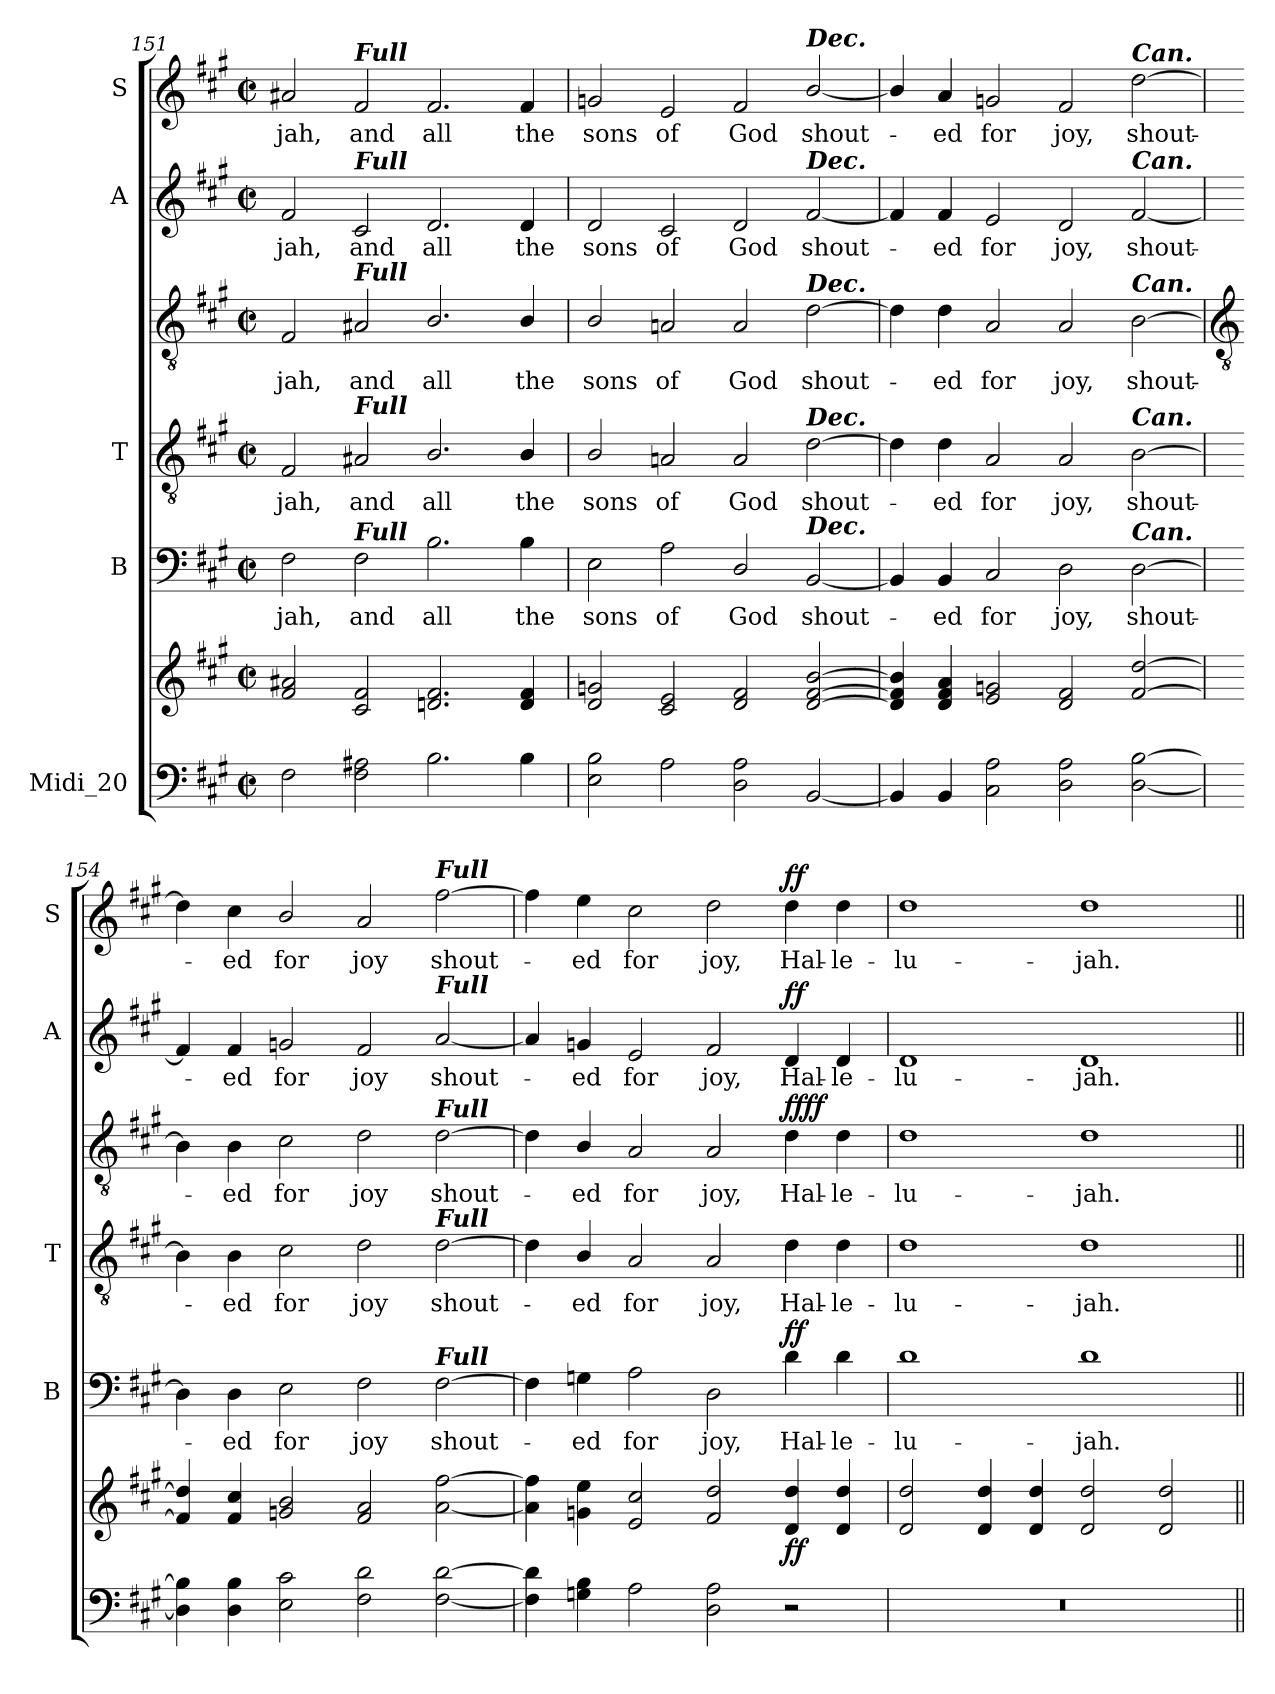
**kern	**kern	**dynam	**kern	**text	**dynam	**kern	**text	**kern	**text	**dynam	**kern	**text	**dynam	**kern	**text	**dynam
*part5	*part5	*part5	*part4	*part4	*part4	*part3	*part3	*part3	*part3	*part3	*part2	*part2	*part2	*part1	*part1	*part1
*staff7	*staff6	*staff6/7	*staff5	*staff5	*staff5	*staff4	*staff4	*staff3	*staff3	*staff3/4	*staff2	*staff2	*staff2	*staff1	*staff1	*staff1
*I"Midi_20	*	*	*I"B	*	*	*I"T	*	*	*	*	*I"A	*	*	*I"S	*	*
*	*	*	*I'B	*	*	*I'T	*	*	*	*	*I'A	*	*	*I'S	*	*
*clefF4	*clefG2	*	*clefF4	*	*	*clefGv2	*	*clefGv2	*	*	*clefG2	*	*	*clefG2	*	*
*k[f#c#g#]	*k[f#c#g#]	*	*k[f#c#g#]	*	*	*k[f#c#g#]	*	*k[f#c#g#]	*	*	*k[f#c#g#]	*	*	*k[f#c#g#]	*	*
*A:	*A:	*	*A:	*	*	*A:	*	*A:	*	*	*A:	*	*	*A:	*	*
*M4/2	*M4/2	*	*M4/2	*	*	*M4/2	*	*M4/2	*	*	*M4/2	*	*	*M4/2	*	*
*met(c|)	*met(c|)	*	*met(c|)	*	*	*met(c|)	*	*met(c|)	*	*	*met(c|)	*	*	*met(c|)	*	*
=151	=151	=151	=151	=151	=151	=151	=151	=151	=151	=151	=151	=151	=151	=151	=151	=151
*	*^	*	*	*	*	*	*	*	*	*	*	*	*	*	*	*
!	!	!	!	!	!LO:LY:b	!	!	!LO:LY:b	!	!LO:LY:b	!	!	!LO:LY:b	!	!	!LO:LY:b	!
2F#	2f# 2a#X	0ryy	.	2F#	-jah,	.	2F#	-jah,	2F#	-jah,	.	2f#	jah,	.	2a#X	-jah,	.
!	!	!	!	!	!	!	!	!	!	!	!	!	!	!	!LO:TX:a:Bi:t=Full	!	!
!	!	!	!	!	!	!	!	!	!	!	!	!LO:TX:a:Bi:t=Full	!	!	!	!	!
!	!	!	!	!	!	!	!	!	!LO:TX:a:Bi:t=Full	!	!	!	!	!	!	!	!
!	!	!	!	!	!	!	!LO:TX:a:Bi:t=Full	!	!	!	!	!	!	!	!	!	!
!	!	!	!	!LO:TX:a:Bi:t=Full	!	!	!	!	!	!	!	!	!	!	!	!	!
!	!	!	!	!	!LO:LY:b	!	!	!LO:LY:b	!	!LO:LY:b	!	!	!LO:LY:b	!	!	!LO:LY:b	!
2F# 2A#X	2c# 2f#	.	.	2F#	and	.	2A#X	and	2A#X	and	.	2c#	and	.	2f#	and	.
!	!	!	!	!	!LO:LY:b	!	!	!LO:LY:b	!	!LO:LY:b	!	!	!LO:LY:b	!	!	!LO:LY:b	!
2.B	2.dn 2.f#	.	.	2.B	all	.	2.B/	all	2.B/	all	.	2.d	all	.	2.f#	all	.
!	!	!	!	!	!LO:LY:b	!	!	!LO:LY:b	!	!LO:LY:b	!	!	!LO:LY:b	!	!	!LO:LY:b	!
4B	4d 4f#	.	.	4B	the	.	4B/	the	4B/	the	.	4d	the	.	4f#	the	.
=152	=152	=152	=152	=152	=152	=152	=152	=152	=152	=152	=152	=152	=152	=152	=152	=152	=152
!	!	!	!	!	!LO:LY:b	!	!	!LO:LY:b	!	!LO:LY:b	!	!	!LO:LY:b	!	!	!LO:LY:b	!
2E 2B	2d 2gn	0ryy	.	2E	sons	.	2B/	sons	2B/	sons	.	2d	sons	.	2gn	sons	.
!	!	!	!	!	!LO:LY:b	!	!	!LO:LY:b	!	!LO:LY:b	!	!	!LO:LY:b	!	!	!LO:LY:b	!
2A	2c# 2e	.	.	2A	of	.	2An	of	2An	of	.	2c#	of	.	2e	of	.
!	!	!	!	!	!LO:LY:b	!	!	!LO:LY:b	!	!LO:LY:b	!	!	!LO:LY:b	!	!	!LO:LY:b	!
2D 2A	2d 2f#	.	.	2D/	God	.	2A	God	2A	God	.	2d	God	.	2f#	God	.
!	!	!	!	!	!	!	!	!	!	!	!	!	!	!	!LO:TX:a:Bi:t=Dec.	!	!
!	!	!	!	!	!	!	!	!	!	!	!	!LO:TX:a:Bi:t=Dec.	!	!	!	!	!
!	!	!	!	!	!	!	!	!	!LO:TX:a:Bi:t=Dec.	!	!	!	!	!	!	!	!
!	!	!	!	!	!	!	!LO:TX:a:Bi:t=Dec.	!	!	!	!	!	!	!	!	!	!
!	!	!	!	!LO:TX:a:Bi:t=Dec.	!	!	!	!	!	!	!	!	!	!	!	!	!
!	!	!	!	!	!LO:LY:b	!	!	!LO:LY:b	!	!LO:LY:b	!	!	!LO:LY:b	!	!	!LO:LY:b	!
[2BB	[2d/ [2f#/ [2b/	.	.	[2BB	shout-	.	[2d	shout-	[2d	shout-	.	[2f#/	shout-	.	[2b/	shout-	.
=153	=153	=153	=153	=153	=153	=153	=153	=153	=153	=153	=153	=153	=153	=153	=153	=153	=153
4BB]	4d/] 4f#/] 4b/]	0ryy	.	4BB]	.	.	4d]	.	4d]	.	.	4f#/]	.	.	4b/]	.	.
!	!	!	!	!	!LO:LY:b	!	!	!LO:LY:b	!	!LO:LY:b	!	!	!LO:LY:b	!	!	!LO:LY:b	!
4BB	4d 4f# 4a	.	.	4BB	ed	.	4d	ed	4d	ed	.	4f#	ed	.	4a	ed	.
!	!	!	!	!	!LO:LY:b	!	!	!LO:LY:b	!	!LO:LY:b	!	!	!LO:LY:b	!	!	!LO:LY:b	!
2C# 2A	2e 2gn	.	.	2C#	for	.	2A	for	2A	for	.	2e	for	.	2gn	for	.
!	!	!	!	!	!LO:LY:b	!	!	!LO:LY:b	!	!LO:LY:b	!	!	!LO:LY:b	!	!	!LO:LY:b	!
2D 2A	2d 2f#	.	.	2D	joy,	.	2A	joy,	2A	joy,	.	2d	joy,	.	2f#	joy,	.
!	!	!	!	!	!	!	!	!	!	!	!	!	!	!	!LO:TX:a:Bi:t=Can.	!	!
!	!	!	!	!	!	!	!	!	!	!	!	!LO:TX:a:Bi:t=Can.	!	!	!	!	!
!	!	!	!	!	!	!	!	!	!LO:TX:a:Bi:t=Can.	!	!	!	!	!	!	!	!
!	!	!	!	!	!	!	!LO:TX:a:Bi:t=Can.	!	!	!	!	!	!	!	!	!	!
!	!	!	!	!LO:TX:a:Bi:t=Can.	!	!	!	!	!	!	!	!	!	!	!	!	!
!	!	!	!	!	!LO:LY:b	!	!	!LO:LY:b	!	!LO:LY:b	!	!	!LO:LY:b	!	!	!LO:LY:b	!
[2D [2B	[2f# [2dd	.	.	[2D	shout-	.	[2B	shout-	[2B	shout-	.	[2f#	shout-	.	[2dd	shout-	.
*	*v	*v	*	*	*	*	*	*	*	*	*	*	*	*	*	*	*
!!LO:LB:g=z
=154	=154	=154	=154	=154	=154	=154	=154	=154	=154	=154	=154	=154	=154	=154	=154	=154
*	*	*	*	*	*	*	*	*clefGv2	*	*	*	*	*	*	*	*
4D] 4B]	4f#] 4dd]	.	4D]	.	.	4B]	.	4B]	.	.	4f#]	.	.	4dd]	.	.
!	!	!	!	!LO:LY:b	!	!	!LO:LY:b	!	!LO:LY:b	!	!	!LO:LY:b	!	!	!LO:LY:b	!
4D 4B	4f# 4cc#	.	4D	ed	.	4B	ed	4B	ed	.	4f#	ed	.	4cc#	ed	.
!	!	!	!	!LO:LY:b	!	!	!LO:LY:b	!	!LO:LY:b	!	!	!LO:LY:b	!	!	!LO:LY:b	!
2E 2c#	2gn/ 2b/	.	2E	for	.	2c#	for	2c#	for	.	2gn/	for	.	2b/	for	.
!	!	!	!	!LO:LY:b	!	!	!LO:LY:b	!	!LO:LY:b	!	!	!LO:LY:b	!	!	!LO:LY:b	!
2F# 2d	2f# 2a	.	2F#	joy	.	2d	joy	2d	joy	.	2f#	joy	.	2a	joy	.
!	!	!	!	!	!	!	!	!	!	!	!	!	!	!LO:TX:a:Bi:t=Full	!	!
!	!	!	!	!	!	!	!	!	!	!	!LO:TX:a:Bi:t=Full	!	!	!	!	!
!	!	!	!	!	!	!	!	!LO:TX:a:Bi:t=Full	!	!	!	!	!	!	!	!
!	!	!	!	!	!	!LO:TX:a:Bi:t=Full	!	!	!	!	!	!	!	!	!	!
!	!	!	!LO:TX:a:Bi:t=Full	!	!	!	!	!	!	!	!	!	!	!	!	!
!	!	!	!	!LO:LY:b	!	!	!LO:LY:b	!	!LO:LY:b	!	!	!LO:LY:b	!	!	!LO:LY:b	!
[2F# [2d	[2a [2ff#	.	[2F#	shout-	.	[2d	shout-	[2d	shout-	.	[2a	shout-	.	[2ff#	shout-	.
=155	=155	=155	=155	=155	=155	=155	=155	=155	=155	=155	=155	=155	=155	=155	=155	=155
4F#] 4d]	4a] 4ff#]	.	4F#]	.	.	4d]	.	4d]	.	.	4a]	.	.	4ff#]	.	.
!	!	!	!	!LO:LY:b	!	!	!LO:LY:b	!	!LO:LY:b	!	!	!LO:LY:b	!	!	!LO:LY:b	!
4Gn 4B	4gn 4ee	.	4Gn	ed	.	4B/	ed	4B/	ed	.	4gn	ed	.	4ee	ed	.
!	!	!	!	!LO:LY:b	!	!	!LO:LY:b	!	!LO:LY:b	!	!	!LO:LY:b	!	!	!LO:LY:b	!
2A	2e 2cc#	.	2A	for	.	2A	for	2A	for	.	2e	for	.	2cc#	for	.
!	!	!	!	!LO:LY:b	!	!	!LO:LY:b	!	!LO:LY:b	!	!	!LO:LY:b	!	!	!LO:LY:b	!
2D 2A	2f# 2dd	.	2D	joy,	.	2A	joy,	2A	joy,	.	2f#	joy,	.	2dd	joy,	.
!	!	!LO:DY:b	!	!LO:LY:b	!LO:DY:b	!	!LO:LY:b	!	!LO:LY:b	!LO:DY:b=2	!	!LO:LY:b	!	!	!LO:LY:b	!
!	!	!	!	!	!	!	!	!	!	!LO:DY:n=1:b	!	!	!LO:DY:b	!	!	!LO:DY:b
2r	4d 4dd	ff	4d	Hal-	ff	4d	Hal-	4d	Hal-	ff ff	4d	Hal-	ff	4dd	Hal-	ff
!	!	!	!	!LO:LY:b	!	!	!LO:LY:b	!	!LO:LY:b	!	!	!LO:LY:b	!	!	!LO:LY:b	!
.	4d 4dd	.	4d	-le-	.	4d	-le-	4d	-le-	.	4d	-le-	.	4dd	-le-	.
=156	=156	=156	=156	=156	=156	=156	=156	=156	=156	=156	=156	=156	=156	=156	=156	=156
!	!	!	!	!LO:LY:b	!	!	!LO:LY:b	!	!LO:LY:b	!	!	!LO:LY:b	!	!	!LO:LY:b	!
0r	2d 2dd	.	1d	-lu-	.	1d	-lu-	1d	-lu-	.	1d	-lu-	.	1dd	-lu-	.
.	4d 4dd	.	.	.	.	.	.	.	.	.	.	.	.	.	.	.
.	4d 4dd	.	.	.	.	.	.	.	.	.	.	.	.	.	.	.
!	!	!	!	!LO:LY:b	!	!	!LO:LY:b	!	!LO:LY:b	!	!	!LO:LY:b	!	!	!LO:LY:b	!
.	2d 2dd	.	1d	-jah.	.	1d	-jah.	1d	-jah.	.	1d	-jah.	.	1dd	-jah.	.
.	2d 2dd	.	.	.	.	.	.	.	.	.	.	.	.	.	.	.
=||	=||	=||	=||	=||	=||	=||	=||	=||	=||	=||	=||	=||	=||	=||	=||	=||
*-	*-	*-	*-	*-	*-	*-	*-	*-	*-	*-	*-	*-	*-	*-	*-	*-
